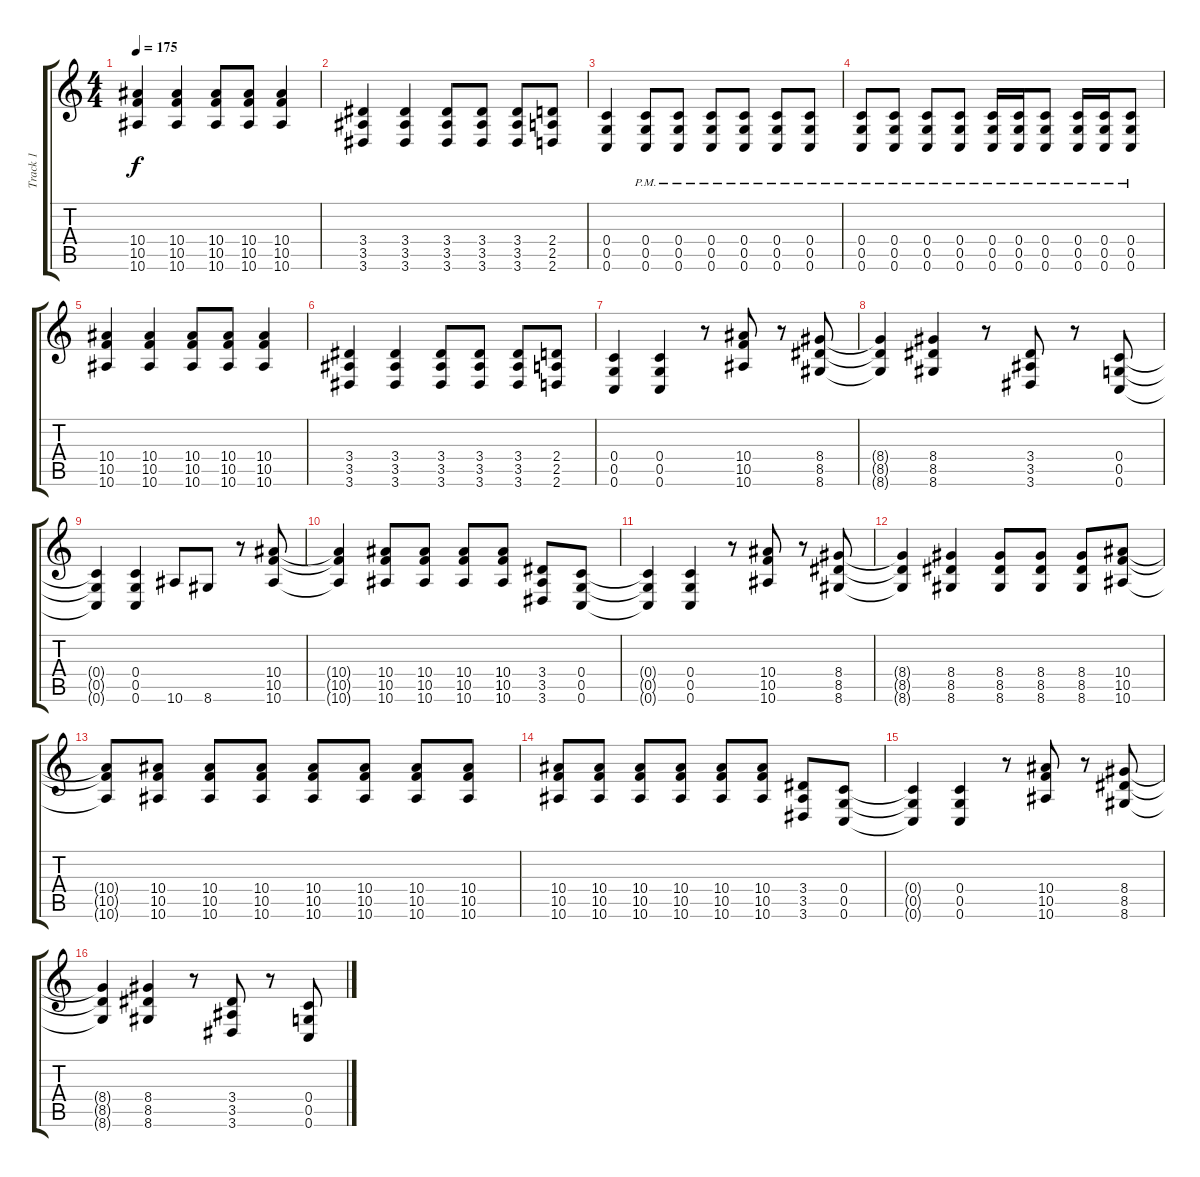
\track ("Track 1" "Track 1") {instrument distortionguitar}
\staff {score tabs}
\tuning (D4 A3 F3 C3 G2 C2) {hide}
\ts (4 4)
\tempo 175
\clef g2
\ks c
(10.4 10.5 10.6).4{dy f} (10.4 10.5 10.6).4 (10.4 10.5 10.6).8 (10.4 10.5 10.6).8 (10.4 10.5 10.6).4 |
(3.4 3.5 3.6).4 (3.4 3.5 3.6).4 (3.4 3.5 3.6).8 (3.4 3.5 3.6).8 (3.4 3.5 3.6).8 (2.4 2.5 2.6).8 |
(0.4 0.5 0.6).4 (0.4{pm} 0.5{pm} 0.6{pm}).8 (0.4{pm} 0.5{pm} 0.6{pm}).8 (0.4{pm} 0.5{pm} 0.6{pm}).8 (0.4{pm} 0.5{pm} 0.6{pm}).8 (0.4{pm} 0.5{pm} 0.6{pm}).8 (0.4{pm} 0.5{pm} 0.6{pm}).8 |
(0.4{pm} 0.5{pm} 0.6{pm}).8 (0.4{pm} 0.5{pm} 0.6{pm}).8 (0.4{pm} 0.5{pm} 0.6{pm}).8 (0.4{pm} 0.5{pm} 0.6{pm}).8 (0.4{pm} 0.5{pm} 0.6{pm}).16 (0.4{pm} 0.5{pm} 0.6{pm}).16 (0.4{pm} 0.5{pm} 0.6{pm}).8 (0.4{pm} 0.5{pm} 0.6{pm}).16 (0.4{pm} 0.5{pm} 0.6{pm}).16 (0.4{pm} 0.5{pm} 0.6{pm}).8 |
(10.4 10.5 10.6).4 (10.4 10.5 10.6).4 (10.4 10.5 10.6).8 (10.4 10.5 10.6).8 (10.4 10.5 10.6).4 |
(3.4 3.5 3.6).4 (3.4 3.5 3.6).4 (3.4 3.5 3.6).8 (3.4 3.5 3.6).8 (3.4 3.5 3.6).8 (2.4 2.5 2.6).8 |
(0.4 0.5 0.6).4 (0.4 0.5 0.6).4 r.8 (10.4 10.5 10.6).8 r.8 (8.4 8.5 8.6).8 |
(8.4{t} 8.5{t} 8.6{t}).4 (8.4 8.5 8.6).4 r.8 (3.4 3.5 3.6).8 r.8 (0.4 0.5 0.6).8 |
(0.4{t} 0.5{t} 0.6{t}).4 (0.4 0.5 0.6).4 10.6.8 8.6.8 r.8 (10.4 10.5 10.6).8 |
(10.4{t} 10.5{t} 10.6{t}).4 (10.4 10.5 10.6).8 (10.4 10.5 10.6).8 (10.4 10.5 10.6).8 (10.4 10.5 10.6).8 (3.4 3.5 3.6).8 (0.4 0.5 0.6).8 |
(0.4{t} 0.5{t} 0.6{t}).4 (0.4 0.5 0.6).4 r.8 (10.4 10.5 10.6).8 r.8 (8.4 8.5 8.6).8 |
(8.4{t} 8.5{t} 8.6{t}).4 (8.4 8.5 8.6).4 (8.4 8.5 8.6).8 (8.4 8.5 8.6).8 (8.4 8.5 8.6).8 (10.4 10.5 10.6).8 |
(10.4{t} 10.5{t} 10.6{t}).8 (10.4 10.5 10.6).8 (10.4 10.5 10.6).8 (10.4 10.5 10.6).8 (10.4 10.5 10.6).8 (10.4 10.5 10.6).8 (10.4 10.5 10.6).8 (10.4 10.5 10.6).8 |
(10.4 10.5 10.6).8 (10.4 10.5 10.6).8 (10.4 10.5 10.6).8 (10.4 10.5 10.6).8 (10.4 10.5 10.6).8 (10.4 10.5 10.6).8 (3.4 3.5 3.6).8 (0.4 0.5 0.6).8 |
(0.4{t} 0.5{t} 0.6{t}).4 (0.4 0.5 0.6).4 r.8 (10.4 10.5 10.6).8 r.8 (8.4 8.5 8.6).8 |
(8.4{t} 8.5{t} 8.6{t}).4 (8.4 8.5 8.6).4 r.8 (3.4 3.5 3.6).8 r.8 (0.4 0.5 0.6).8
